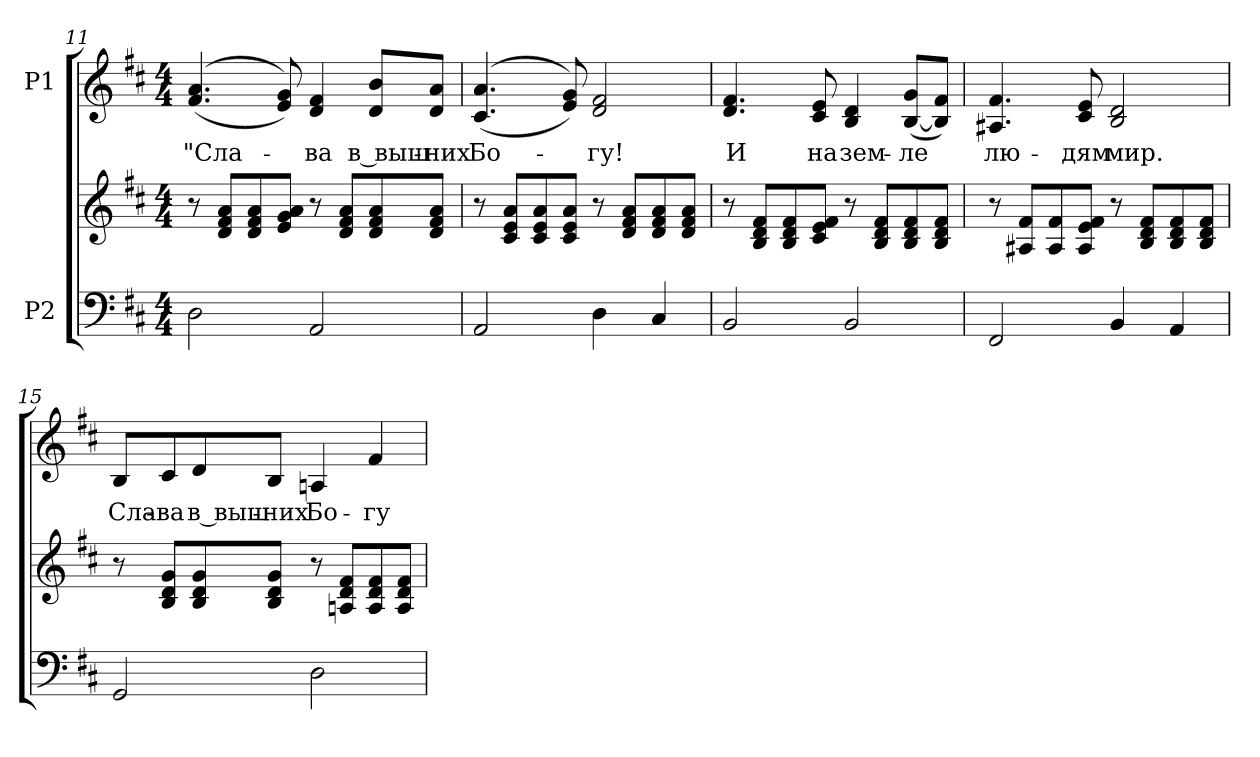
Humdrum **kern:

**kern	**kern	**kern	**text
*part2	*part2	*part1	*part1
*staff3	*staff2	*staff1	*staff1
*I"P2	*	*I"P1	*
!!LO:PB:g=z
*clefF4	*clefG2	*clefG2	*
*k[f#c#]	*k[f#c#]	*k[f#c#]	*
*D:	*D:	*D:	*
*M4/4	*M4/4	*M4/4	*
=11	=11	=11	=11
!	!	!	!LO:LY:b:color=#000000
2Di\	8r	((4.f#i/ 4.ai	"Сла-
.	8di/ 8f#i 8aiL	.	.
.	8di/ 8f#i 8ai	.	.
.	8ei/ 8gi 8aiJ	8ei/ 8gi))	.
!	!	!	!LO:LY:b:color=#000000
2AAi/	8r	4di/ 4f#i	-ва
.	8di/ 8f#i 8aiL	.	.
!	!	!	!LO:LY:b:color=#000000
.	8di/ 8f#i 8ai	8di/ 8biL	в выш-
!	!	!	!LO:LY:b:color=#000000
.	8di/ 8f#i 8aiJ	8di/ 8aiJ	-них
=12	=12	=12	=12
!	!	!	!LO:LY:b:color=#000000
2AAi/	8r	((4.c#i/ 4.ai	Бо-
.	8c#i/ 8ei 8aiL	.	.
.	8c#i/ 8ei 8ai	.	.
.	8c#i/ 8ei 8aiJ	8ei/ 8gi))	.
!	!	!	!LO:LY:b:color=#000000
4Di\	8r	2di/ 2f#i	-гу!
.	8di/ 8f#i 8aiL	.	.
4C#i/	8di/ 8f#i 8ai	.	.
.	8di/ 8f#i 8aiJ	.	.
=13	=13	=13	=13
!	!	!	!LO:LY:b:color=#000000
2BBi/	8r	4.di/ 4.f#i	И
.	8Bi/ 8di 8f#iL	.	.
.	8Bi/ 8di 8f#i	.	.
!	!	!	!LO:LY:b:color=#000000
.	8c#i/ 8ei 8f#iJ	8c#i/ 8ei	на
!	!	!	!LO:LY:b:color=#000000
2BBi/	8r	4Bi/ 4di	зем-
.	8Bi/ 8di 8f#iL	.	.
!	!	!	!LO:LY:b:color=#000000
.	8Bi/ 8di 8f#i	([<8Bi/ 8giL	-ле
.	8Bi/ 8di 8f#iJ	8Bi/] 8f#iJ)	.
=14	=14	=14	=14
!	!	!	!LO:LY:b:color=#000000
2FF#i/	8r	4.A#Xi/ 4.f#i	лю-
.	8A#Xi/ 8f#iL	.	.
.	8A#i/ 8f#i	.	.
!	!	!	!LO:LY:b:color=#000000
.	8A#i/ 8ei 8f#iJ	8c#i/ 8ei	-дям
!	!	!	!LO:LY:b:color=#000000
4BBi/	8r	2Bi/ 2di	мир.
.	8Bi/ 8di 8f#iL	.	.
4AAi/	8Bi/ 8di 8f#i	.	.
.	8Bi/ 8di 8f#iJ	.	.
!!LO:LB:g=z
=15	=15	=15	=15
!	!	!	!LO:LY:b:color=#000000
2GGi/	8r	8Bi/L	Сла-
!	!	!	!LO:LY:b:color=#000000
.	8Bi/ 8di 8giL	8c#i/	-ва
!	!	!	!LO:LY:b:color=#000000
.	8Bi/ 8di 8gi	8di/	в выш-
!	!	!	!LO:LY:b:color=#000000
.	8Bi/ 8di 8giJ	8Bi/J	-них
!	!	!	!LO:LY:b:color=#000000
2Di\	8r	4Ani/	Бо-
.	8Ani/ 8di 8f#iL	.	.
!	!	!	!LO:LY:b:color=#000000
.	8Ai/ 8di 8f#i	4f#i/	-гу
.	8Ai/ 8di 8f#iJ	.	.
=	=	=	=
*-	*-	*-	*-
